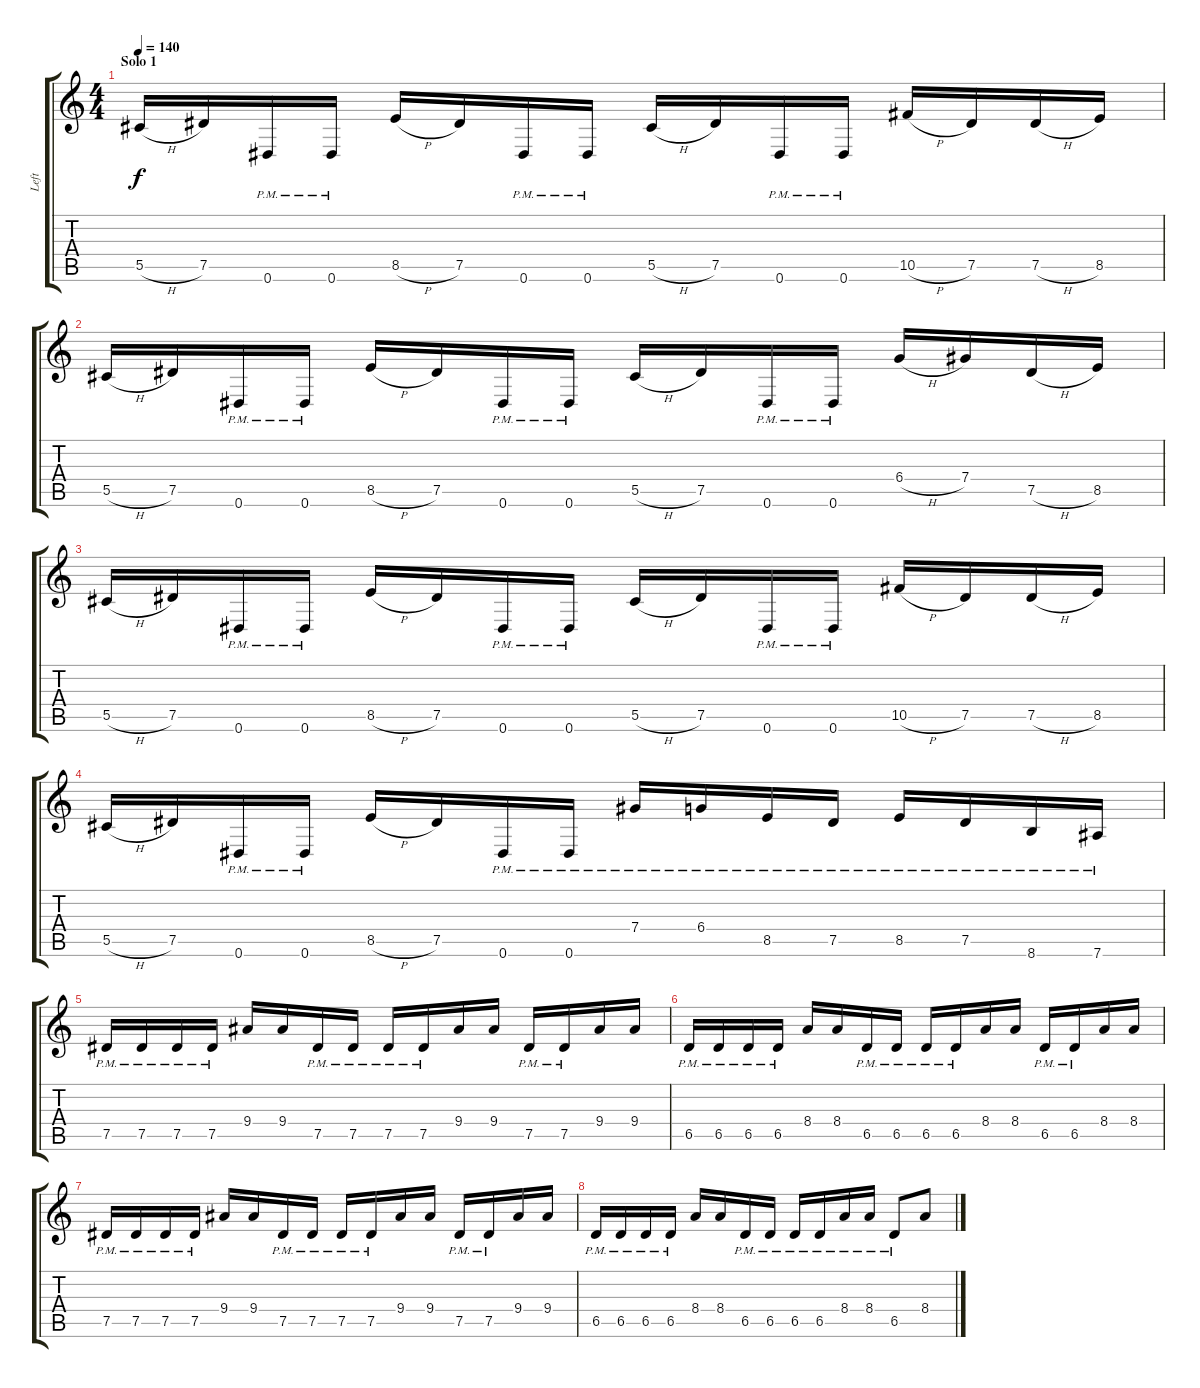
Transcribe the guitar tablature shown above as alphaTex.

\track ("Left" "Left") {instrument distortionguitar}
\staff {score tabs}
\tuning (Eb4 Bb3 Gb3 Db3 Ab2 Eb2) {hide}
\ts (4 4)
\section ("" "Solo 1")
\tempo 140
\clef g2
\ks c
5.5{h}.16{dy f} 7.5.16 0.6{pm}.16 0.6{pm}.16 8.5{h}.16 7.5.16 0.6{pm}.16 0.6{pm}.16 5.5{h}.16 7.5.16 0.6{pm}.16 0.6{pm}.16 10.5{h}.16 7.5.16 7.5{h}.16 8.5.16 |
5.5{h}.16 7.5.16 0.6{pm}.16 0.6{pm}.16 8.5{h}.16 7.5.16 0.6{pm}.16 0.6{pm}.16 5.5{h}.16 7.5.16 0.6{pm}.16 0.6{pm}.16 6.4{h}.16 7.4.16 7.5{h}.16 8.5.16 |
5.5{h}.16 7.5.16 0.6{pm}.16 0.6{pm}.16 8.5{h}.16 7.5.16 0.6{pm}.16 0.6{pm}.16 5.5{h}.16 7.5.16 0.6{pm}.16 0.6{pm}.16 10.5{h}.16 7.5.16 7.5{h}.16 8.5.16 |
5.5{h}.16 7.5.16 0.6{pm}.16 0.6{pm}.16 8.5{h}.16 7.5.16 0.6{pm}.16 0.6{pm}.16 7.4{pm}.16 6.4{pm}.16 8.5{pm}.16 7.5{pm}.16 8.5{pm}.16 7.5{pm}.16 8.6{pm}.16 7.6{pm}.16 |
7.5{pm}.16 7.5{pm}.16 7.5{pm}.16 7.5{pm}.16 9.4.16 9.4.16 7.5{pm}.16 7.5{pm}.16 7.5{pm}.16 7.5{pm}.16 9.4.16 9.4.16 7.5{pm}.16 7.5{pm}.16 9.4.16 9.4.16 |
6.5{pm}.16 6.5{pm}.16 6.5{pm}.16 6.5{pm}.16 8.4.16 8.4.16 6.5{pm}.16 6.5{pm}.16 6.5{pm}.16 6.5{pm}.16 8.4.16 8.4.16 6.5{pm}.16 6.5{pm}.16 8.4.16 8.4.16 |
7.5{pm}.16 7.5{pm}.16 7.5{pm}.16 7.5{pm}.16 9.4.16 9.4.16 7.5{pm}.16 7.5{pm}.16 7.5{pm}.16 7.5{pm}.16 9.4.16 9.4.16 7.5{pm}.16 7.5{pm}.16 9.4.16 9.4.16 |
6.5{pm}.16 6.5{pm}.16 6.5{pm}.16 6.5{pm}.16 8.4.16 8.4.16 6.5{pm}.16 6.5{pm}.16 6.5{pm}.16 6.5{pm}.16 8.4{pm}.16 8.4{pm}.16 6.5{pm}.8 8.4.8
